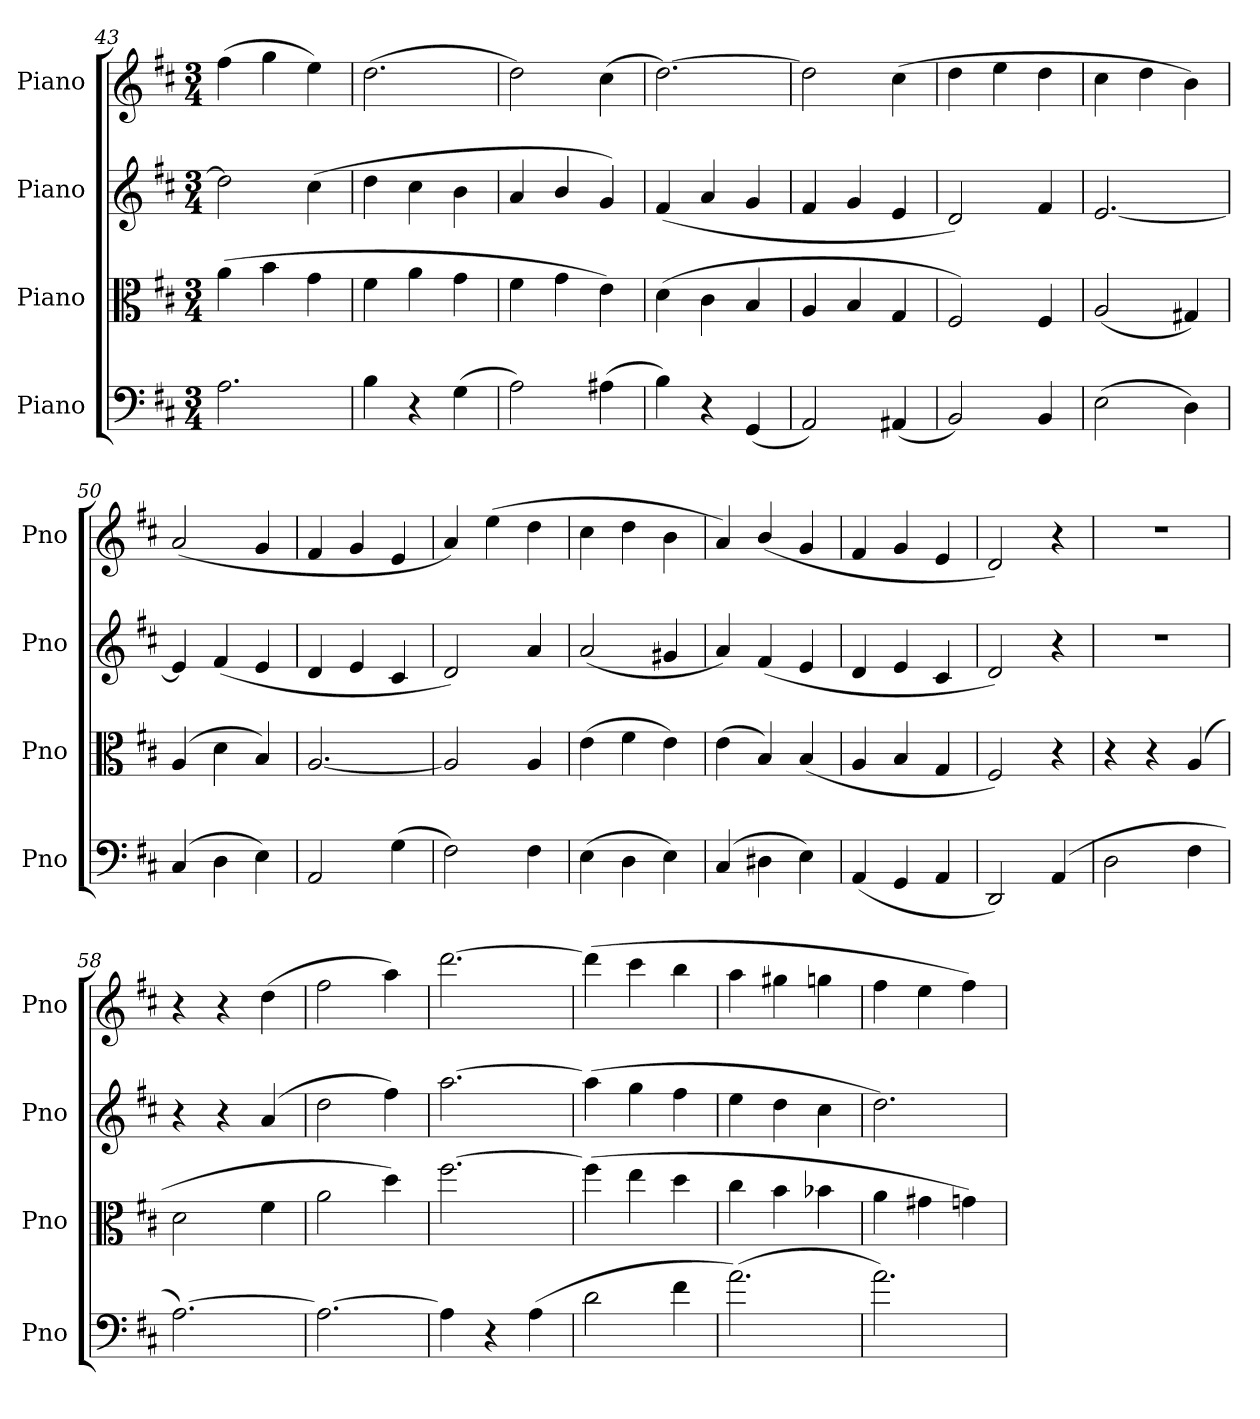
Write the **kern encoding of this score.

**kern	**kern	**kern	**kern
*part4	*part3	*part2	*part1
*staff4	*staff3	*staff2	*staff1
*I"Piano	*I"Piano	*I"Piano	*I"Piano
*I'Pno	*I'Pno	*I'Pno	*I'Pno
*clefF4	*clefC3	*clefG2	*clefG2
*k[f#c#]	*k[f#c#]	*k[f#c#]	*k[f#c#]
*M3/4	*M3/4	*M3/4	*M3/4
=43	=43	=43	=43
2.A\	(>4a\	2dd\]	(>4ff#\
.	4b\	.	4gg\
.	4g\	(>4cc#\	4ee\)
=44	=44	=44	=44
4B\	4f#\	4dd\	(>2.dd\
4r	4a\	4cc#\	.
(>4G\	4g\	4b\	.
=45	=45	=45	=45
2A\)	4f#\	4a/	2dd\)
.	4g\	4b/	.
(>4A#X\	4e\)	4g/)	(>4cc#\
=46	=46	=46	=46
4B\)	(>4d\	(>4f#/	[2.dd\)
4r	4c#\	4a/	.
(4GG/	4B/	4g/	.
=47	=47	=47	=47
2AA/)	4A/	4f#/	2dd\]
.	4B/	4g/	.
(4AA#X/	4G/	4e/	(>4cc#\
=48	=48	=48	=48
2BB/)	2F#/)	2d/)	4dd\
.	.	.	4ee\
4BB/	4F#/	4f#/	4dd\
=49	=49	=49	=49
(>2E\	(2A/	[2.e/	4cc#\
.	.	.	4dd\
4D\)	4G#X/)	.	4b\)
=50	=50	=50	=50
(>4C#/	(>4A/	4e/]	(>2a/
4D\	4d\	(>4f#/	.
4E\)	4B/)	4e/	4g/
!!LO:LB:g=z
=51	=51	=51	=51
2AA/	[2.A/	4d/	4f#/
.	.	4e/	4g/
(>4G\	.	4c#/	4e/
=52	=52	=52	=52
2F#\)	2A/]	2d/)	4a/)
.	.	.	(>4ee\
4F#\	4A/	4a/	4dd\
=53	=53	=53	=53
(>4E\	(>4e\	(2a/	4cc#\
4D\	4f#\	.	4dd\
4E\)	4e\)	4g#X/	4b\
=54	=54	=54	=54
(>4C#/	(>4e\	4a/)	4a/)
4D#X\	4B/)	(>4f#/	(>4b/
4E\)	(>4B/	4e/	4g/
=55	=55	=55	=55
(4AA/	4A/	4d/	4f#/
4GG/	4B/	4e/	4g/
4AA/	4G/	4c#/	4e/
=56	=56	=56	=56
2DD/)	2F#/)	2d/)	2d/)
(>4AA/	4r	4r	4r
=57	=57	=57	=57
2D\	4r	2.r	2.r
.	4r	.	.
4F#\	(>4A/	.	.
=58	=58	=58	=58
[2.A\)	2d\	4r	4r
.	.	4r	4r
.	4f#\	(>4a/	(>4dd\
=59	=59	=59	=59
2.A\_	2a\	2dd\	2ff#\
.	4dd\)	4ff#\)	4aa\)
=60	=60	=60	=60
4A\]	[2.ff#\	[2.aa\	[2.ddd\
4r	.	.	.
(>4A\	.	.	.
=61	=61	=61	=61
2d\	(>4ff#\]	(>4aa\]	(>4ddd\]
.	4ee\	4gg\	4ccc#\
4f#\	4dd\	4ff#\	4bb\
=62	=62	=62	=62
(>2.a\)	4cc#\	4ee\	4aa\
.	4b\	4dd\	4gg#X\
.	4b-X\	4cc#\	4ggn\
=63	=63	=63	=63
2.a\)	4a\	2.dd\)	4ff#\
.	4g#X\	.	4ee\
.	4gn\)	.	4ff#\)
=	=	=	=
*-	*-	*-	*-
